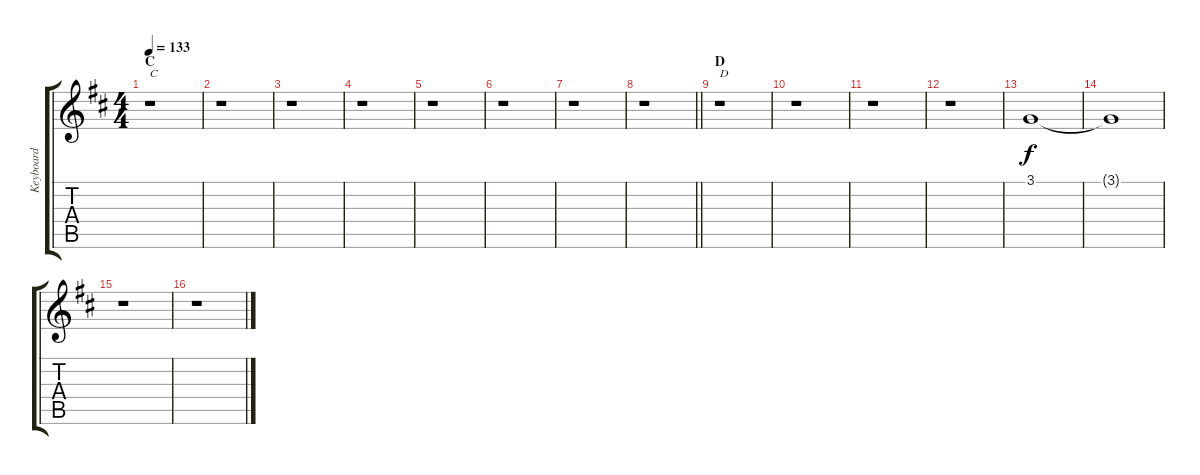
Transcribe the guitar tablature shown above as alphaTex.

\track ("Keyboard" "Keyboard") {instrument synthstrings2}
\staff {score tabs}
\tuning (E4 B3 G3 D3 A2 E2) {hide}
\ts (4 4)
\section ("" "C")
\tempo 133
\clef g2
\ks d
r.1{txt "C" dy f} |
r.1 |
r.1 |
r.1 |
r.1 |
r.1 |
r.1 |
\barLineRight lightlight
r.1 |
\section ("" "D")
r.1{txt "D"} |
r.1 |
r.1 |
r.1 |
3.1.1 |
3.1{t}.1 |
r.1 |
r.1
